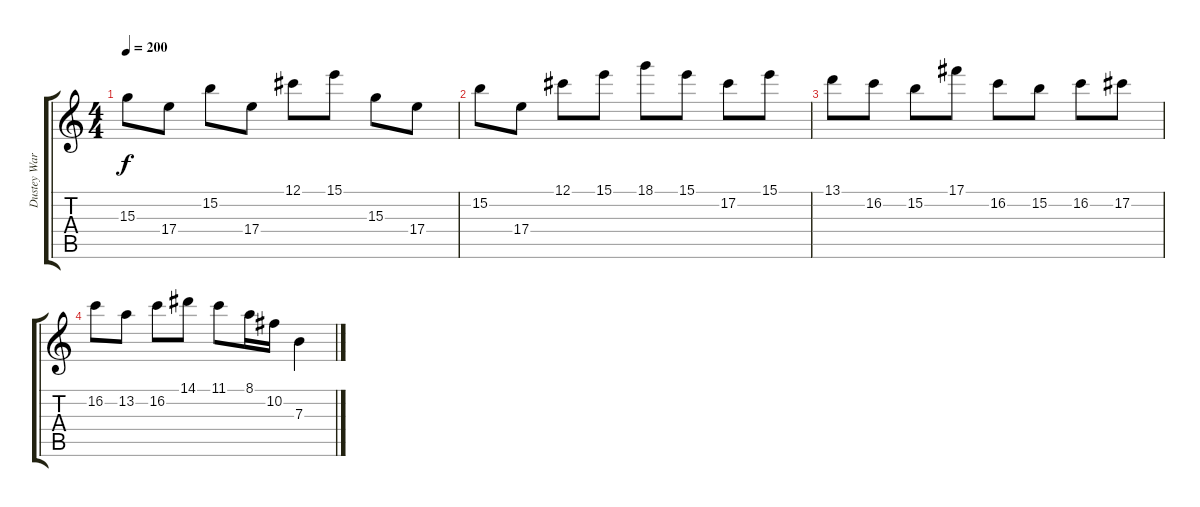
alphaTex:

\track ("Dustey Warring" "Dustey War") {instrument distortionguitar}
\staff {score tabs}
\tuning (Db4 Ab3 E3 B2 Gb2 Db2) {hide}
\ts (4 4)
\tempo 200
\clef g2
\ks c
15.3.8{dy f} 17.4.8 15.2.8 17.4.8 12.1.8 15.1.8 15.3.8 17.4.8 |
15.2.8 17.4.8 12.1.8 15.1.8 18.1.8 15.1.8 17.2.8 15.1.8 |
13.1.8 16.2.8 15.2.8 17.1.8 16.2.8 15.2.8 16.2.8 17.2.8 |
16.2.8 13.2.8 16.2.8 14.1.8 11.1.8 8.1.16 10.2.16 7.3.4
